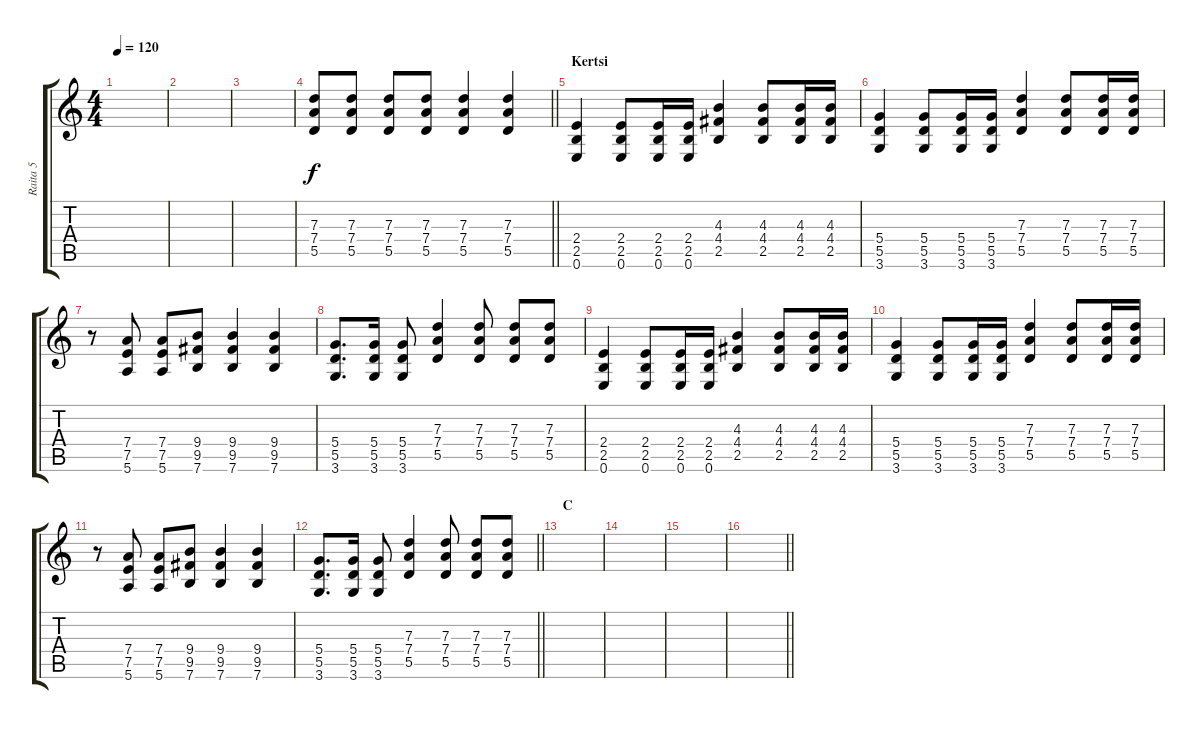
\track ("Raita 5" "Raita 5") {instrument overdrivenguitar}
\staff {score tabs}
\tuning (E4 B3 G3 D3 A2 E2) {hide}
\ts (4 4)
\tempo 120
\clef g2
\ks c
|
|
|
\barLineRight lightlight
(7.3 7.4 5.5).8 (7.3 7.4 5.5).8 (7.3 7.4 5.5).8 (7.3 7.4 5.5).8 (7.3 7.4 5.5).4 (7.3 7.4 5.5).4 |
\section ("" "Kertsi")
(2.4 2.5 0.6).4 (2.4 2.5 0.6).8 (2.4 2.5 0.6).16 (2.4 2.5 0.6).16 (4.3 4.4 2.5).4 (4.3 4.4 2.5).8 (4.3 4.4 2.5).16 (4.3 4.4 2.5).16 |
(5.4 5.5 3.6).4 (5.4 5.5 3.6).8 (5.4 5.5 3.6).16 (5.4 5.5 3.6).16 (7.3 7.4 5.5).4 (7.3 7.4 5.5).8 (7.3 7.4 5.5).16 (7.3 7.4 5.5).16 |
r.8 (7.4 7.5 5.6).8 (7.4 7.5 5.6).8 (9.4 9.5 7.6).8 (9.4 9.5 7.6).4 (9.4 9.5 7.6).4 |
(5.4 5.5 3.6).8{d} (5.4 5.5 3.6).16 (5.4 5.5 3.6).8 (7.3 7.4 5.5).4 (7.3 7.4 5.5).8 (7.3 7.4 5.5).8 (7.3 7.4 5.5).8 |
(2.4 2.5 0.6).4 (2.4 2.5 0.6).8 (2.4 2.5 0.6).16 (2.4 2.5 0.6).16 (4.3 4.4 2.5).4 (4.3 4.4 2.5).8 (4.3 4.4 2.5).16 (4.3 4.4 2.5).16 |
(5.4 5.5 3.6).4 (5.4 5.5 3.6).8 (5.4 5.5 3.6).16 (5.4 5.5 3.6).16 (7.3 7.4 5.5).4 (7.3 7.4 5.5).8 (7.3 7.4 5.5).16 (7.3 7.4 5.5).16 |
r.8 (7.4 7.5 5.6).8 (7.4 7.5 5.6).8 (9.4 9.5 7.6).8 (9.4 9.5 7.6).4 (9.4 9.5 7.6).4 |
\barLineRight lightlight
(5.4 5.5 3.6).8{d} (5.4 5.5 3.6).16 (5.4 5.5 3.6).8 (7.3 7.4 5.5).4 (7.3 7.4 5.5).8 (7.3 7.4 5.5).8 (7.3 7.4 5.5).8 |
\section ("" "C")
|
|
|
\barLineRight lightlight
